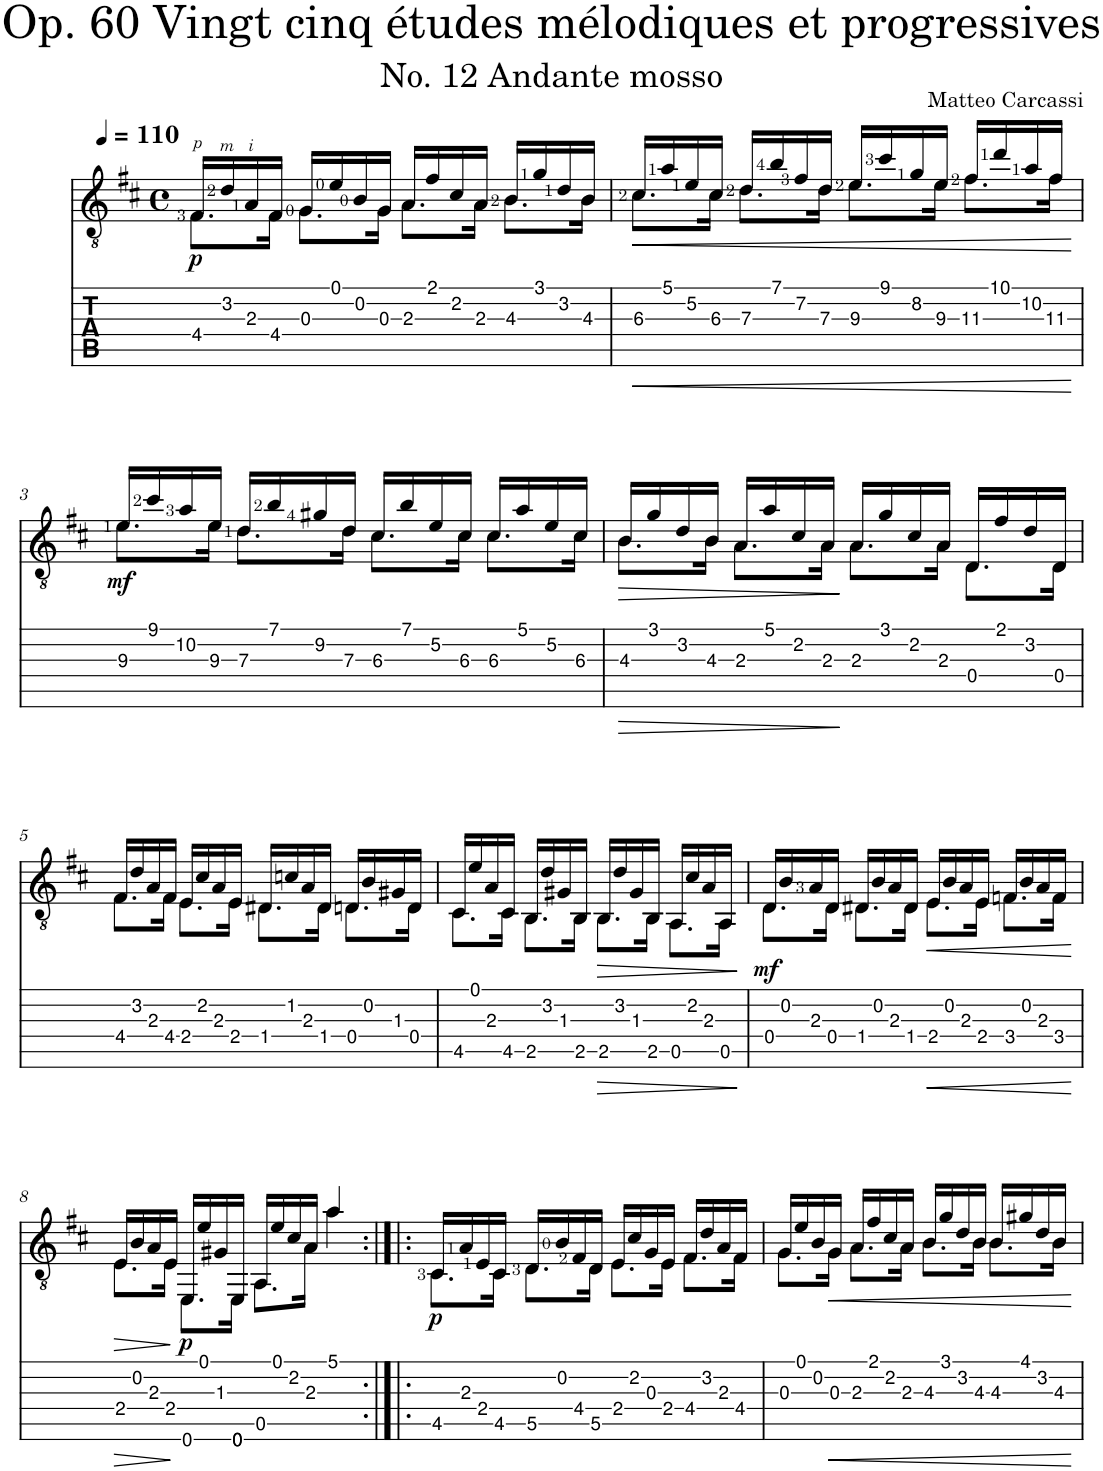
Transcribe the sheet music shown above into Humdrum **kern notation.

**kern	**kern	**dynam
*part1	*part1	*part1
*staff2	*staff1	*staff1/2
*I"Classical Guitar	*	*
*I'Guit.	*	*
*stria6	*	*
*	*clefGv2	*
*k[f#c#]	*k[f#c#]	*
*D:	*D:	*
*M4/4	*M4/4	*
*met(c)	*met(c)	*
*MM110	*MM110	*
=1	=1	=1
*^	*^	*
!	!	!	!	!LO:DY:b
16F#LL	8.F#L	16F#/LL	8.F#\L	p
16dJ	.	16d/	.	.
16AL	.	16A/	.	.
16F#JJ	16F#Jk	16F#/JJ	16F#\Jk	.
16GLL	8.GL	16G/LL	8.G\L	.
16eJ	.	16e/	.	.
16BL	.	16B/	.	.
16GJJ	16GJk	16G/JJ	16G\Jk	.
16ALL	8.AL	16A/LL	8.A\L	.
16f#J	.	16f#/	.	.
16c#L	.	16c#/	.	.
16AJJ	16AJk	16A/JJ	16A\Jk	.
16BLL	8.BL	16B/LL	8.B\L	.
16gJ	.	16g/	.	.
16dL	.	16d/	.	.
16BJJ	16BJk	16B/JJ	16B\Jk	.
=2	=2	=2	=2	=2
!	!	!	!	!LO:HP:b
16c#LL	8.c#L	16c#/LL	8.c#\L	<
16aJ	.	16a/	.	.
16eL	.	16e/	.	.
16c#JJ	16c#Jk	16c#/JJ	16c#\Jk	.
16dLL	8.dL	16d/LL	8.d\L	.
16bJ	.	16b/	.	.
16f#L	.	16f#/	.	.
16dJJ	16dJk	16d/JJ	16d\Jk	.
16eLL	8.eL	16e/LL	8.e\L	.
16cc#J	.	16cc#/	.	.
16gL	.	16g/	.	.
16eJJ	16eJk	16e/JJ	16e\Jk	.
16f#LL	8.f#L	16f#/LL	8.f#\L	.
16ddJ	.	16dd/	.	.
16aL	.	16a/	.	.
16f#JJ	16f#Jk	16f#/JJ	16f#\Jk	.
*v	*v	*	*	*
*	*v	*v	*
.	.	[
!!LO:LB:g=z
=3	=3	=3
*^	*^	*
!	!	!	!	!LO:DY:b
16eLL	8.eL	16e/LL	8.e\L	mf
16cc#J	.	16cc#/	.	.
16aL	.	16a/	.	.
16eJJ	16eJk	16e/JJ	16e\Jk	.
16dLL	8.dL	16d/LL	8.d\L	.
16bJ	.	16b/	.	.
16g#XL	.	16g#X/	.	.
16dJJ	16dJk	16d/JJ	16d\Jk	.
16c#LL	8.c#L	16c#/LL	8.c#\L	.
16bJ	.	16b/	.	.
16eL	.	16e/	.	.
16c#JJ	16c#Jk	16c#/JJ	16c#\Jk	.
16c#LL	8.c#L	16c#/LL	8.c#\L	.
16aJ	.	16a/	.	.
16eL	.	16e/	.	.
16c#JJ	16c#Jk	16c#/JJ	16c#\Jk	.
=4	=4	=4	=4	=4
!	!	!	!	!LO:HP:b
16BLL	8.BL	16B/LL	8.B\L	>
16gJ	.	16g/	.	.
16dL	.	16d/	.	.
16BJJ	16BJk	16B/JJ	16B\Jk	.
16ALL	8.AL	16A/LL	8.A\L	.
16aJ	.	16a/	.	.
16c#L	.	16c#/	.	.
16AJJ	16AJk	16A/JJ	16A\Jk	.
16ALL	8.AL	16A/LL	8.A\L	]
16gJ	.	16g/	.	.
16c#L	.	16c#/	.	.
16AJJ	16AJk	16A/JJ	16A\Jk	.
16DLL	8.DL	16D/LL	8.D\L	.
16f#J	.	16f#/	.	.
16dL	.	16d/	.	.
16DJJ	16DJk	16D/JJ	16D\Jk	.
!!LO:LB:g=z	!!
=5	=5	=5	=5	=5
16F#LL	8.F#L	16F#/LL	8.F#\L	.
16dJ	.	16d/	.	.
16AL	.	16A/	.	.
16F#JJ	16F#Jk	16F#/JJ	16F#\Jk	.
16ELL	8.EL	16E/LL	8.E\L	.
16c#J	.	16c#/	.	.
16AL	.	16A/	.	.
16EJJ	16EJk	16E/JJ	16E\Jk	.
16D#XLL	8.D#L	16D#X/LL	8.D#\L	.
16cnJ	.	16cn/	.	.
16AL	.	16A/	.	.
16D#JJ	16D#Jk	16D#/JJ	16D#\Jk	.
16DnLL	8.DL	16Dn/LL	8.D\L	.
16BJ	.	16B/	.	.
16G#XL	.	16G#X/	.	.
16DJJ	16DJk	16D/JJ	16D\Jk	.
=6	=6	=6	=6	=6
16C#LL	8.C#L	16C#/LL	8.C#\L	.
16eJ	.	16e/	.	.
16AL	.	16A/	.	.
16C#JJ	16C#Jk	16C#/JJ	16C#\Jk	.
16BBLL	8.BBL	16BB/LL	8.BB\L	.
16dJ	.	16d/	.	.
16G#XL	.	16G#X/	.	.
16BBJJ	16BBJk	16BB/JJ	16BB\Jk	.
!	!	!	!	!LO:HP:b
16BBLL	8.BBL	16BB/LL	8.BB\L	>
16dJ	.	16d/	.	.
16G#L	.	16G#/	.	.
16BBJJ	16BBJk	16BB/JJ	16BB\Jk	.
16AALL	8.AAL	16AA/LL	8.AA\L	.
16c#J	.	16c#/	.	.
16AL	.	16A/	.	.
16AAJJ	16AAJk	16AA/JJ	16AA\Jk	.
*v	*v	*	*	*
*	*v	*v	*
.	.	]
=7	=7	=7
*^	*^	*
!	!	!	!	!LO:DY:b
16DLL	8.DL	16D/LL	8.D\L	mf
16BJ	.	16B/	.	.
16A>L	.	16A/	.	.
16DJJ	16DJk	16D/JJ	16D\Jk	.
16D#XLL	8.D#L	16D#X/LL	8.D#\L	.
16BJ	.	16B/	.	.
16AL	.	16A/	.	.
16D#JJ	16D#Jk	16D#/JJ	16D#\Jk	.
!	!	!	!	!LO:HP:b
16ELL	8.EL	16E/LL	8.E\L	<
16BJ	.	16B/	.	.
16AL	.	16A/	.	.
16EJJ	16EJk	16E/JJ	16E\Jk	.
16FnLL	8.FL	16Fn/LL	8.F\L	.
16BJ	.	16B/	.	.
16AL	.	16A/	.	.
16FJJ	16FJk	16F/JJ	16F\Jk	.
*v	*v	*	*	*
*	*v	*v	*
.	.	[
!!LO:LB:g=z
=8	=8	=8
*^	*	*
!	!	!	!LO:HP:b
*	*	*^	*
16ELL	8.EL	16E/LL	8.E\L	>
16BJ	.	16B/	.	.
16AL	.	16A/	.	.
16EJJ	16EJk	16E/JJ	16E\Jk	.
!	!	!	!	!LO:DY:n=1:b
16EELL	8.EEL	16EE/LL	8.EE\L	] p
16eJ	.	16e/	.	.
16G#XL	.	16G#X/	.	.
16EEJJ	16EEJk	16EE/JJ	16EE\Jk	.
16AALL	8.AAL	16AA/LL	8.AA\L	.
16eJ	.	16e/	.	.
16c#L	.	16c#/	.	.
16AJJ	16AJk	16A/JJ	16A\Jk	.
4a	4a	4a/	4a\	.
=9:|!|:	=9:|!|:	=9:|!|:	=9:|!|:	=9:|!|:
!	!	!	!	!LO:DY:b
16C#LL	8.C#L	16C#/LL	8.C#\L	p
16AJ	.	16A/	.	.
16EL	.	16E/	.	.
16C#JJ	16C#Jk	16C#/JJ	16C#\Jk	.
16DLL	8.DL	16D/LL	8.D\L	.
16BJ	.	16B/	.	.
16F#L	.	16F#/	.	.
16DJJ	16DJk	16D/JJ	16D\Jk	.
16ELL	8.EL	16E/LL	8.E\L	.
16c#J	.	16c#/	.	.
16GL	.	16G/	.	.
16EJJ	16EJk	16E/JJ	16E\Jk	.
16F#LL	8.F#L	16F#/LL	8.F#\L	.
16dJ	.	16d/	.	.
16AL	.	16A/	.	.
16F#JJ	16F#Jk	16F#/JJ	16F#\Jk	.
=10	=10	=10	=10	=10
16GLL	8.GL	16G/LL	8.G\L	.
16eJ	.	16e/	.	.
16BL	.	16B/	.	.
!	!	!	!	!LO:HP:b
16GJJ	16GJk	16G/JJ	16G\Jk	<
16ALL	8.AL	16A/LL	8.A\L	.
16f#J	.	16f#/	.	.
16c#L	.	16c#/	.	.
16AJJ	16AJk	16A/JJ	16A\Jk	.
16BLL	8.BL	16B/LL	8.B\L	.
16gJ	.	16g/	.	.
16dL	.	16d/	.	.
16BJJ	16BJk	16B/JJ	16B\Jk	.
16BLL	8.BL	16B/LL	8.B\L	.
16g#XJ	.	16g#X/	.	.
16dL	.	16d/	.	.
16BJJ	16BJk	16B/JJ	16B\Jk	.
*v	*v	*	*	*
*	*v	*v	*
.	.	[
=	=	=
*-	*-	*-
